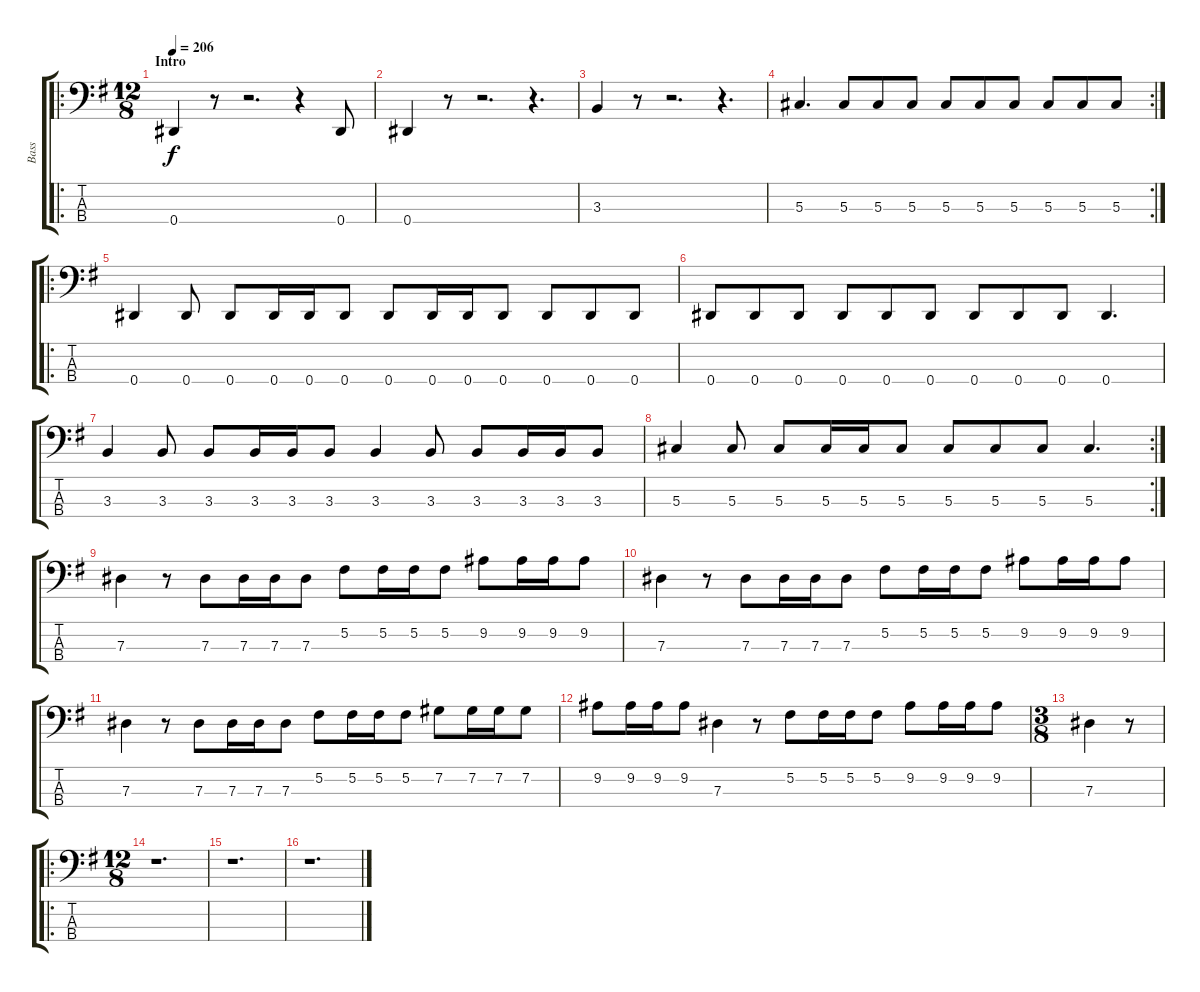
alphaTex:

\track ("Bass" "Bass") {instrument electricbasspick}
\staff {score tabs}
\tuning (Gb2 Db2 Ab1 Eb1) {hide}
\ro
\ts (12 8)
\section ("" "Intro")
\tempo 206
\clef f4
\ks g
0.4.4{dy f instrument electricbasspick} r.8 r.2{d} r.4 0.4.8 |
0.4.4 r.8 r.2{d} r.4{d} |
3.3.4 r.8 r.2{d} r.4{d} |
\rc 2
5.3.4{d} 5.3.8 5.3.8 5.3.8 5.3.8 5.3.8 5.3.8 5.3.8 5.3.8 5.3.8 |
\ro
0.4.4 0.4.8 0.4.8 0.4.16 0.4.16 0.4.8 0.4.8 0.4.16 0.4.16 0.4.8 0.4.8 0.4.8 0.4.8 |
0.4.8 0.4.8 0.4.8 0.4.8 0.4.8 0.4.8 0.4.8 0.4.8 0.4.8 0.4.4{d} |
3.3.4 3.3.8 3.3.8 3.3.16 3.3.16 3.3.8 3.3.4 3.3.8 3.3.8 3.3.16 3.3.16 3.3.8 |
\rc 2
5.3.4 5.3.8 5.3.8 5.3.16 5.3.16 5.3.8 5.3.8 5.3.8 5.3.8 5.3.4{d} |
7.3.4{balance 7} r.8 7.3.8 7.3.16 7.3.16 7.3.8 5.2.8 5.2.16 5.2.16 5.2.8 9.2.8 9.2.16 9.2.16 9.2.8 |
7.3.4 r.8 7.3.8 7.3.16 7.3.16 7.3.8 5.2.8 5.2.16 5.2.16 5.2.8 9.2.8 9.2.16 9.2.16 9.2.8 |
7.3.4 r.8 7.3.8 7.3.16 7.3.16 7.3.8 5.2.8 5.2.16 5.2.16 5.2.8 7.2.8 7.2.16 7.2.16 7.2.8 |
9.2.8 9.2.16 9.2.16 9.2.8 7.3.4 r.8 5.2.8 5.2.16 5.2.16 5.2.8 9.2.8 9.2.16 9.2.16 9.2.8 |
\ts (3 8)
7.3.4 r.8 |
\ro
\ts (12 8)
r.1{d balance 8} |
r.1{d} |
r.1{d}
